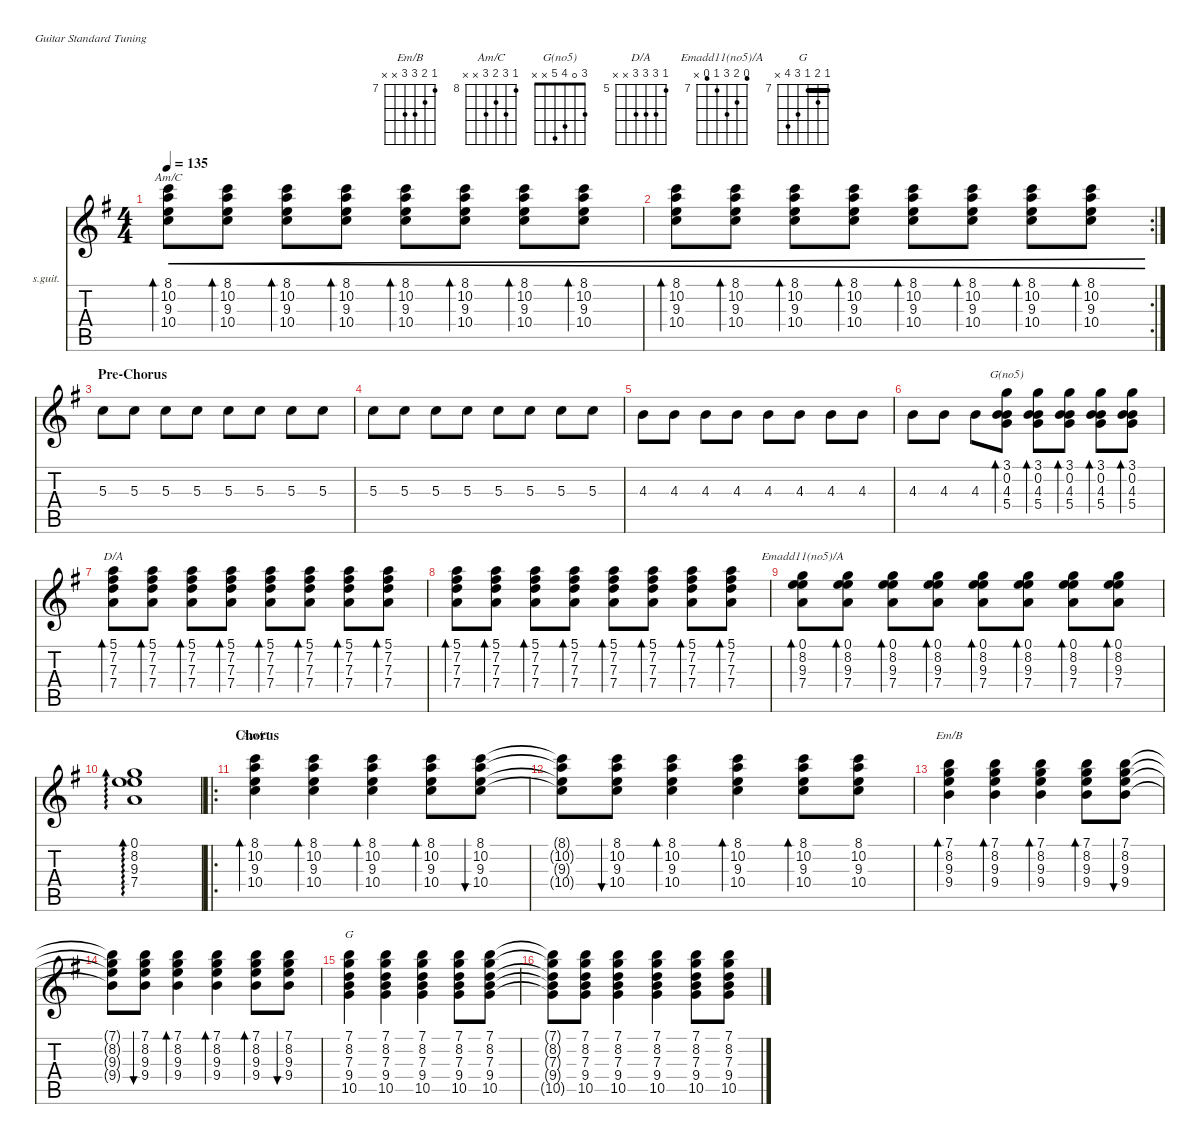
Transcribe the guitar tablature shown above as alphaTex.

\defaultSystemsLayout 4
\hideDynamics
\bracketExtendMode nobrackets
\firstSystemTrackNameOrientation horizontal
\otherSystemsTrackNameOrientation horizontal
\track ("Steel Guitar" "s.guit.") {instrument acousticguitarsteel}
\staff {score tabs}
\tuning (E4 B3 G3 D3 A2 E2)
\chord ("Em/B" 7 8 9 9 x x) {firstfret 7 showfingering false}
\chord ("Am/C" 8 10 9 10 x x) {firstfret 8 showfingering false}
\chord ("G(no5)" 3 0 4 5 x x) {showfingering false}
\chord ("D/A" 5 7 7 7 x x) {firstfret 5 showfingering false}
\chord ("Emadd11(no5)/A" 6 8 9 7 6 x) {firstfret 7 showfingering false}
\chord ("G" 7 8 7 9 10 x) {firstfret 7 showfingering false barre 7}
\ts (4 4)
\tempo 135
\clef g2
\ks eminor
(10.4 9.3 10.2 8.1).8{bd 30 ch "Am/C" cre dy mp} (10.4 9.3 10.2 8.1).8{bd 30 cre} (10.4 9.3 10.2 8.1).8{bd 30 cre} (10.4 9.3 10.2 8.1).8{bd 30 cre} (10.4 9.3 10.2 8.1).8{bd 30 cre} (10.4 9.3 10.2 8.1).8{bd 30 cre} (10.4 9.3 10.2 8.1).8{bd 30 cre} (10.4 9.3 10.2 8.1).8{bd 30 cre} |
\rc 2
(10.4 9.3 10.2 8.1).8{bd 30 cre} (10.4 9.3 10.2 8.1).8{bd 30 cre} (10.4 9.3 10.2 8.1).8{bd 30 cre} (10.4 9.3 10.2 8.1).8{bd 30 cre} (10.4 9.3 10.2 8.1).8{bd 30 cre} (10.4 9.3 10.2 8.1).8{bd 30 cre} (10.4 9.3 10.2 8.1).8{bd 30 cre} (10.4 9.3 10.2 8.1).8{bd 30 cre} |
\section ("" "Pre-Chorus")
5.3.8{dy mf} 5.3.8 5.3.8 5.3.8 5.3.8 5.3.8 5.3.8 5.3.8 |
5.3.8 5.3.8 5.3.8 5.3.8 5.3.8 5.3.8 5.3.8 5.3.8 |
4.3.8 4.3.8 4.3.8 4.3.8 4.3.8 4.3.8 4.3.8 4.3.8 |
4.3.8 4.3.8 4.3.8 (4.3 5.4 0.2 3.1).8{bd 30 ch "G(no5)"} (4.3 5.4 0.2 3.1).8{bd 30} (4.3 5.4 0.2 3.1).8{bd 30} (4.3 5.4 0.2 3.1).8{bd 30} (4.3 5.4 0.2 3.1).8{bd 30} |
(7.4 7.3 7.2 5.1).8{bd 30 ch "D/A"} (7.4 7.3 7.2 5.1).8{bd 30} (7.4 7.3 7.2 5.1).8{bd 30} (7.4 7.3 7.2 5.1).8{bd 30} (7.4 7.3 7.2 5.1).8{bd 30} (7.4 7.3 7.2 5.1).8{bd 30} (7.4 7.3 7.2 5.1).8{bd 30} (7.4 7.3 7.2 5.1).8{bd 30} |
(7.4 7.3 7.2 5.1).8{bd 30} (7.4 7.3 7.2 5.1).8{bd 30} (7.4 7.3 7.2 5.1).8{bd 30} (7.4 7.3 7.2 5.1).8{bd 30} (7.4 7.3 7.2 5.1).8{bd 30} (7.4 7.3 7.2 5.1).8{bd 30} (7.4 7.3 7.2 5.1).8{bd 30} (7.4 7.3 7.2 5.1).8{bd 30} |
(7.4 9.3 8.2 0.1).8{bd 30 ch "Emadd11(no5)/A"} (7.4 9.3 8.2 0.1).8{bd 30} (7.4 9.3 8.2 0.1).8{bd 30} (7.4 9.3 8.2 0.1).8{bd 30} (7.4 9.3 8.2 0.1).8{bd 30} (7.4 9.3 8.2 0.1).8{bd 30} (7.4 9.3 8.2 0.1).8{bd 30} (7.4 9.3 8.2 0.1).8{bd 30} |
(7.4 9.3 8.2 0.1).1{ad 0} |
\ro
\section ("" "Chorus")
(10.4 9.3 10.2 8.1).4{bd 30 ch "Am/C"} (10.4 9.3 10.2 8.1).4{bd 30} (10.4 9.3 10.2 8.1).4{bd 30} (10.4 9.3 10.2 8.1).8{bd 30} (10.4 9.3 10.2 8.1).8{bu 30} |
(10.4{t} 9.3{t} 10.2{t} 8.1{t}).8 (10.4 9.3 10.2 8.1).8{bu 30} (10.4 9.3 10.2 8.1).4{bd 30} (10.4 9.3 10.2 8.1).4{bd 30} (10.4 9.3 10.2 8.1).8{bd 30} (10.4 9.3 10.2 8.1).8 |
(9.4 9.3 8.2 7.1).4{bd 30 ch "Em/B"} (9.4 9.3 8.2 7.1).4{bd 30} (9.4 9.3 8.2 7.1).4{bd 30} (9.4 9.3 8.2 7.1).8{bd 30} (9.4 9.3 8.2 7.1).8{bu 30} |
(9.4{t} 9.3{t} 8.2{t} 7.1{t}).8 (9.4 9.3 8.2 7.1).8{bu 30} (9.4 9.3 8.2 7.1).4{bd 30} (9.4 9.3 8.2 7.1).4{bd 30} (9.4 9.3 8.2 7.1).8{bd 30} (9.4 9.3 8.2 7.1).8{bu 30} |
(10.5 9.4 7.3 8.2 7.1).4{ch "G"} (10.5 9.4 7.3 8.2 7.1).4 (10.5 9.4 7.3 8.2 7.1).4 (10.5 9.4 7.3 8.2 7.1).8 (10.5 9.4 7.3 8.2 7.1).8 |
(10.5{t} 9.4{t} 7.3{t} 8.2{t} 7.1{t}).8 (10.5 9.4 7.3 8.2 7.1).8 (10.5 9.4 7.3 8.2 7.1).4 (10.5 9.4 7.3 8.2 7.1).4 (10.5 9.4 7.3 8.2 7.1).8 (10.5 9.4 7.3 8.2 7.1).8
